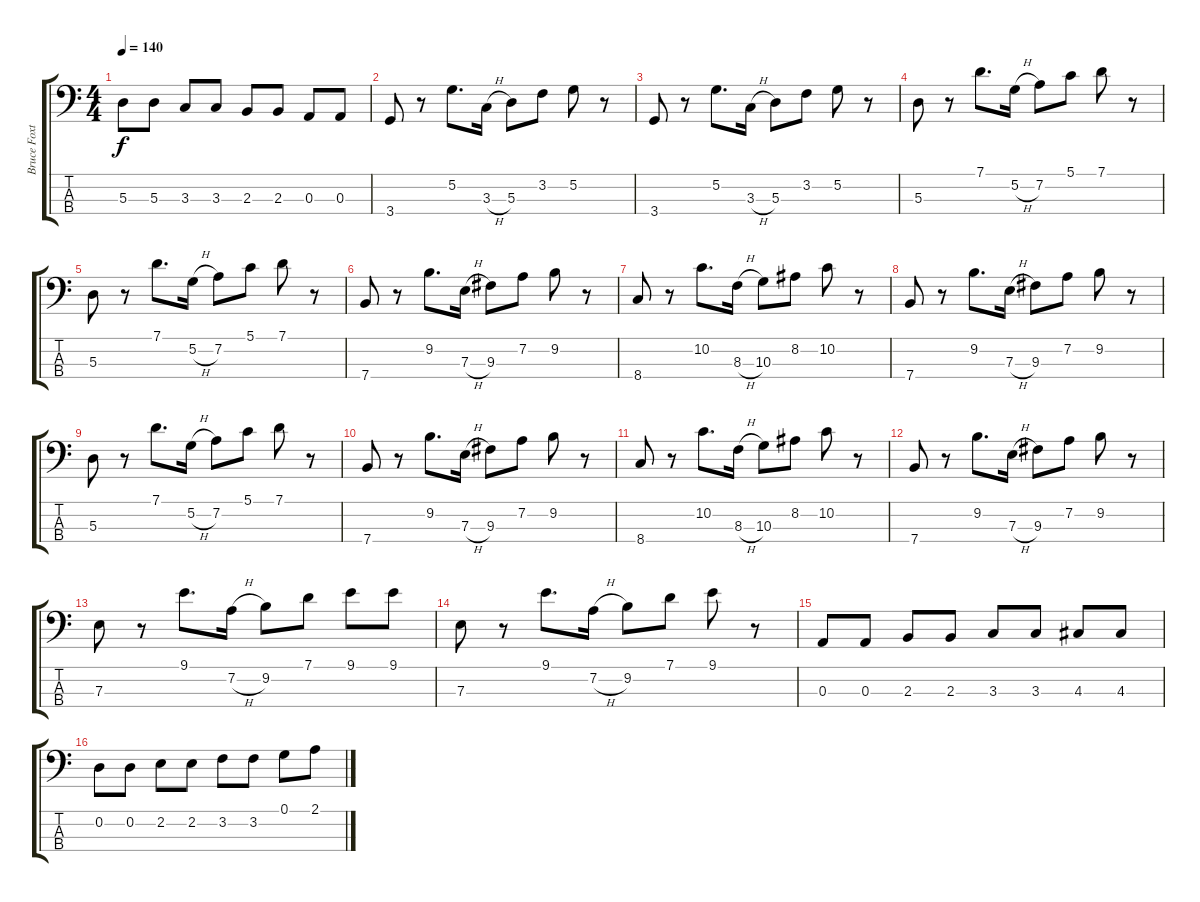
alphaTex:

\track ("Bruce Foxton" "Bruce Foxt") {instrument electricbassfinger}
\staff {score tabs}
\tuning (G2 D2 A1 E1) {hide}
\ts (4 4)
\tempo 140
\clef f4
\ks c
5.3.8{dy f} 5.3.8 3.3.8 3.3.8 2.3.8 2.3.8 0.3.8 0.3.8 |
3.4.8 r.8 5.2.8{d} 3.3{h}.16 5.3.8 3.2.8 5.2.8 r.8 |
3.4.8 r.8 5.2.8{d} 3.3{h}.16 5.3.8 3.2.8 5.2.8 r.8 |
5.3.8 r.8 7.1.8{d} 5.2{h}.16 7.2.8 5.1.8 7.1.8 r.8 |
5.3.8 r.8 7.1.8{d} 5.2{h}.16 7.2.8 5.1.8 7.1.8 r.8 |
7.4.8 r.8 9.2.8{d} 7.3{h}.16 9.3.8 7.2.8 9.2.8 r.8 |
8.4.8 r.8 10.2.8{d} 8.3{h}.16 10.3.8 8.2.8 10.2.8 r.8 |
7.4.8 r.8 9.2.8{d} 7.3{h}.16 9.3.8 7.2.8 9.2.8 r.8 |
5.3.8 r.8 7.1.8{d} 5.2{h}.16 7.2.8 5.1.8 7.1.8 r.8 |
7.4.8 r.8 9.2.8{d} 7.3{h}.16 9.3.8 7.2.8 9.2.8 r.8 |
8.4.8 r.8 10.2.8{d} 8.3{h}.16 10.3.8 8.2.8 10.2.8 r.8 |
7.4.8 r.8 9.2.8{d} 7.3{h}.16 9.3.8 7.2.8 9.2.8 r.8 |
7.3.8 r.8 9.1.8{d} 7.2{h}.16 9.2.8 7.1.8 9.1.8 9.1.8 |
7.3.8 r.8 9.1.8{d} 7.2{h}.16 9.2.8 7.1.8 9.1.8 r.8 |
0.3.8 0.3.8 2.3.8 2.3.8 3.3.8 3.3.8 4.3.8 4.3.8 |
0.2.8 0.2.8 2.2.8 2.2.8 3.2.8 3.2.8 0.1.8 2.1.8
